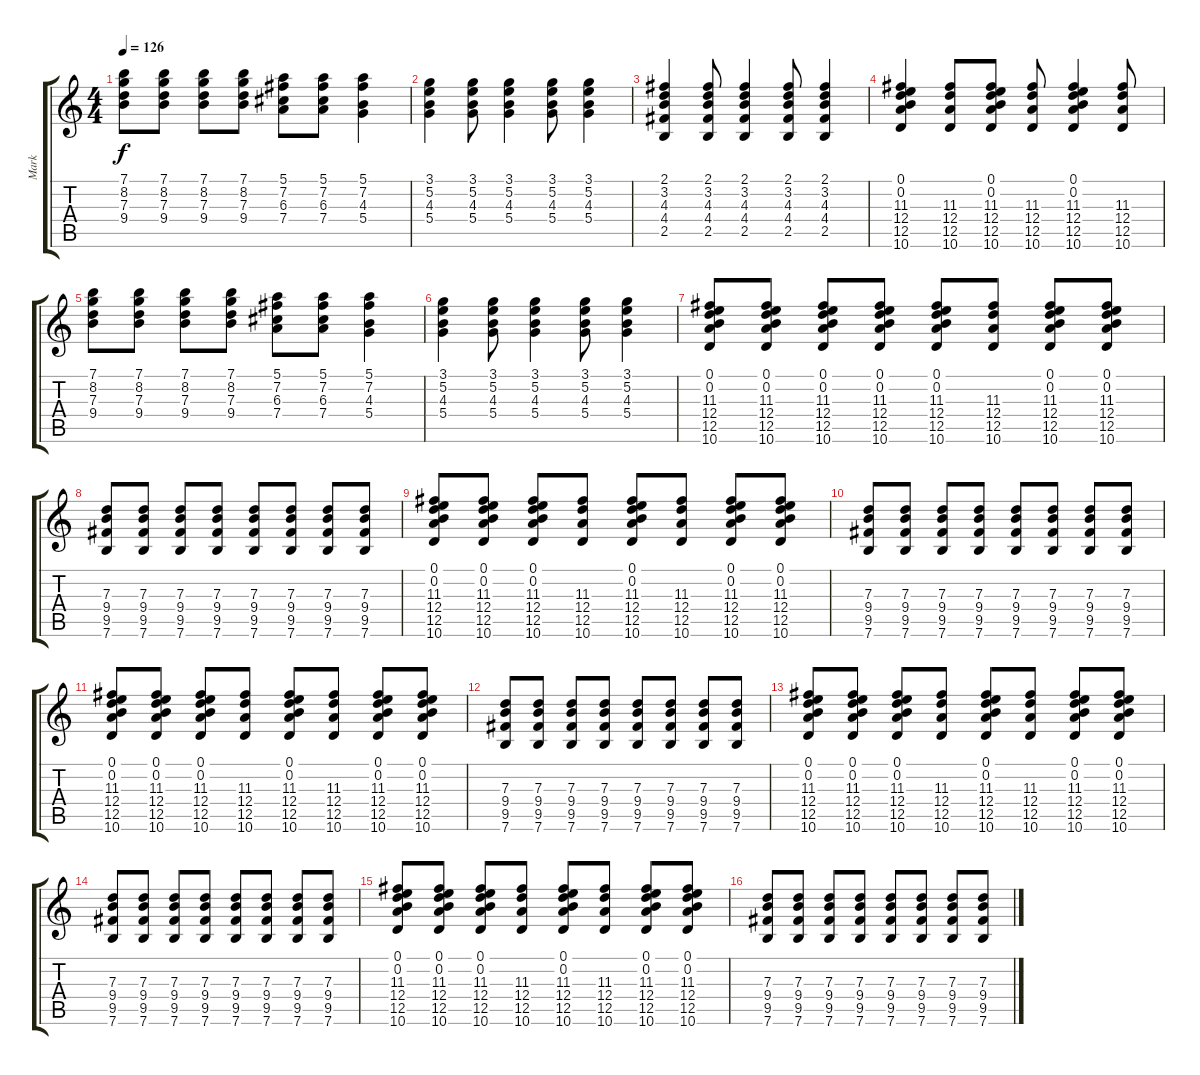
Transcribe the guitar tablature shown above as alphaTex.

\track ("Mark" "Mark") {instrument overdrivenguitar}
\staff {score tabs}
\tuning (E4 B3 G3 D3 A2 E2) {hide}
\ts (4 4)
\tempo 126
\clef g2
\ks c
(7.1 8.2 7.3 9.4).8{dy f} (7.1 8.2 7.3 9.4).8 (7.1 8.2 7.3 9.4).8 (7.1 8.2 7.3 9.4).8 (5.1 7.2 6.3 7.4).8 (5.1 7.2 6.3 7.4).8 (5.1 7.2 4.3 5.4).4 |
(3.1 5.2 4.3 5.4).4 (3.1 5.2 4.3 5.4).8 (3.1 5.2 4.3 5.4).4 (3.1 5.2 4.3 5.4).8 (3.1 5.2 4.3 5.4).4 |
(2.1 3.2 4.3 4.4 2.5).4 (2.1 3.2 4.3 4.4 2.5).8 (2.1 3.2 4.3 4.4 2.5).4 (2.1 3.2 4.3 4.4 2.5).8 (2.1 3.2 4.3 4.4 2.5).4 |
(0.1 0.2 11.3 12.4 12.5 10.6).4 (11.3 12.4 12.5 10.6).8 (0.1 0.2 11.3 12.4 12.5 10.6).8 (11.3 12.4 12.5 10.6).8 (0.1 0.2 11.3 12.4 12.5 10.6).4 (11.3 12.4 12.5 10.6).8 |
(7.1 8.2 7.3 9.4).8 (7.1 8.2 7.3 9.4).8 (7.1 8.2 7.3 9.4).8 (7.1 8.2 7.3 9.4).8 (5.1 7.2 6.3 7.4).8 (5.1 7.2 6.3 7.4).8 (5.1 7.2 4.3 5.4).4 |
(3.1 5.2 4.3 5.4).4 (3.1 5.2 4.3 5.4).8 (3.1 5.2 4.3 5.4).4 (3.1 5.2 4.3 5.4).8 (3.1 5.2 4.3 5.4).4 |
(0.1 0.2 11.3 12.4 12.5 10.6).8 (0.1 0.2 11.3 12.4 12.5 10.6).8 (0.1 0.2 11.3 12.4 12.5 10.6).8 (0.1 0.2 11.3 12.4 12.5 10.6).8 (0.1 0.2 11.3 12.4 12.5 10.6).8 (11.3 12.4 12.5 10.6).8 (0.1 0.2 11.3 12.4 12.5 10.6).8 (0.1 0.2 11.3 12.4 12.5 10.6).8 |
(7.3 9.4 9.5 7.6).8 (7.3 9.4 9.5 7.6).8 (7.3 9.4 9.5 7.6).8 (7.3 9.4 9.5 7.6).8 (7.3 9.4 9.5 7.6).8 (7.3 9.4 9.5 7.6).8 (7.3 9.4 9.5 7.6).8 (7.3 9.4 9.5 7.6).8 |
(0.1 0.2 11.3 12.4 12.5 10.6).8 (0.1 0.2 11.3 12.4 12.5 10.6).8 (0.1 0.2 11.3 12.4 12.5 10.6).8 (11.3 12.4 12.5 10.6).8 (0.1 0.2 11.3 12.4 12.5 10.6).8 (11.3 12.4 12.5 10.6).8 (0.1 0.2 11.3 12.4 12.5 10.6).8 (0.1 0.2 11.3 12.4 12.5 10.6).8 |
(7.3 9.4 9.5 7.6).8 (7.3 9.4 9.5 7.6).8 (7.3 9.4 9.5 7.6).8 (7.3 9.4 9.5 7.6).8 (7.3 9.4 9.5 7.6).8 (7.3 9.4 9.5 7.6).8 (7.3 9.4 9.5 7.6).8 (7.3 9.4 9.5 7.6).8 |
(0.1 0.2 11.3 12.4 12.5 10.6).8 (0.1 0.2 11.3 12.4 12.5 10.6).8 (0.1 0.2 11.3 12.4 12.5 10.6).8 (11.3 12.4 12.5 10.6).8 (0.1 0.2 11.3 12.4 12.5 10.6).8 (11.3 12.4 12.5 10.6).8 (0.1 0.2 11.3 12.4 12.5 10.6).8 (0.1 0.2 11.3 12.4 12.5 10.6).8 |
(7.3 9.4 9.5 7.6).8 (7.3 9.4 9.5 7.6).8 (7.3 9.4 9.5 7.6).8 (7.3 9.4 9.5 7.6).8 (7.3 9.4 9.5 7.6).8 (7.3 9.4 9.5 7.6).8 (7.3 9.4 9.5 7.6).8 (7.3 9.4 9.5 7.6).8 |
(0.1 0.2 11.3 12.4 12.5 10.6).8 (0.1 0.2 11.3 12.4 12.5 10.6).8 (0.1 0.2 11.3 12.4 12.5 10.6).8 (11.3 12.4 12.5 10.6).8 (0.1 0.2 11.3 12.4 12.5 10.6).8 (11.3 12.4 12.5 10.6).8 (0.1 0.2 11.3 12.4 12.5 10.6).8 (0.1 0.2 11.3 12.4 12.5 10.6).8 |
(7.3 9.4 9.5 7.6).8 (7.3 9.4 9.5 7.6).8 (7.3 9.4 9.5 7.6).8 (7.3 9.4 9.5 7.6).8 (7.3 9.4 9.5 7.6).8 (7.3 9.4 9.5 7.6).8 (7.3 9.4 9.5 7.6).8 (7.3 9.4 9.5 7.6).8 |
(0.1 0.2 11.3 12.4 12.5 10.6).8 (0.1 0.2 11.3 12.4 12.5 10.6).8 (0.1 0.2 11.3 12.4 12.5 10.6).8 (11.3 12.4 12.5 10.6).8 (0.1 0.2 11.3 12.4 12.5 10.6).8 (11.3 12.4 12.5 10.6).8 (0.1 0.2 11.3 12.4 12.5 10.6).8 (0.1 0.2 11.3 12.4 12.5 10.6).8 |
(7.3 9.4 9.5 7.6).8 (7.3 9.4 9.5 7.6).8 (7.3 9.4 9.5 7.6).8 (7.3 9.4 9.5 7.6).8 (7.3 9.4 9.5 7.6).8 (7.3 9.4 9.5 7.6).8 (7.3 9.4 9.5 7.6).8 (7.3 9.4 9.5 7.6).8
